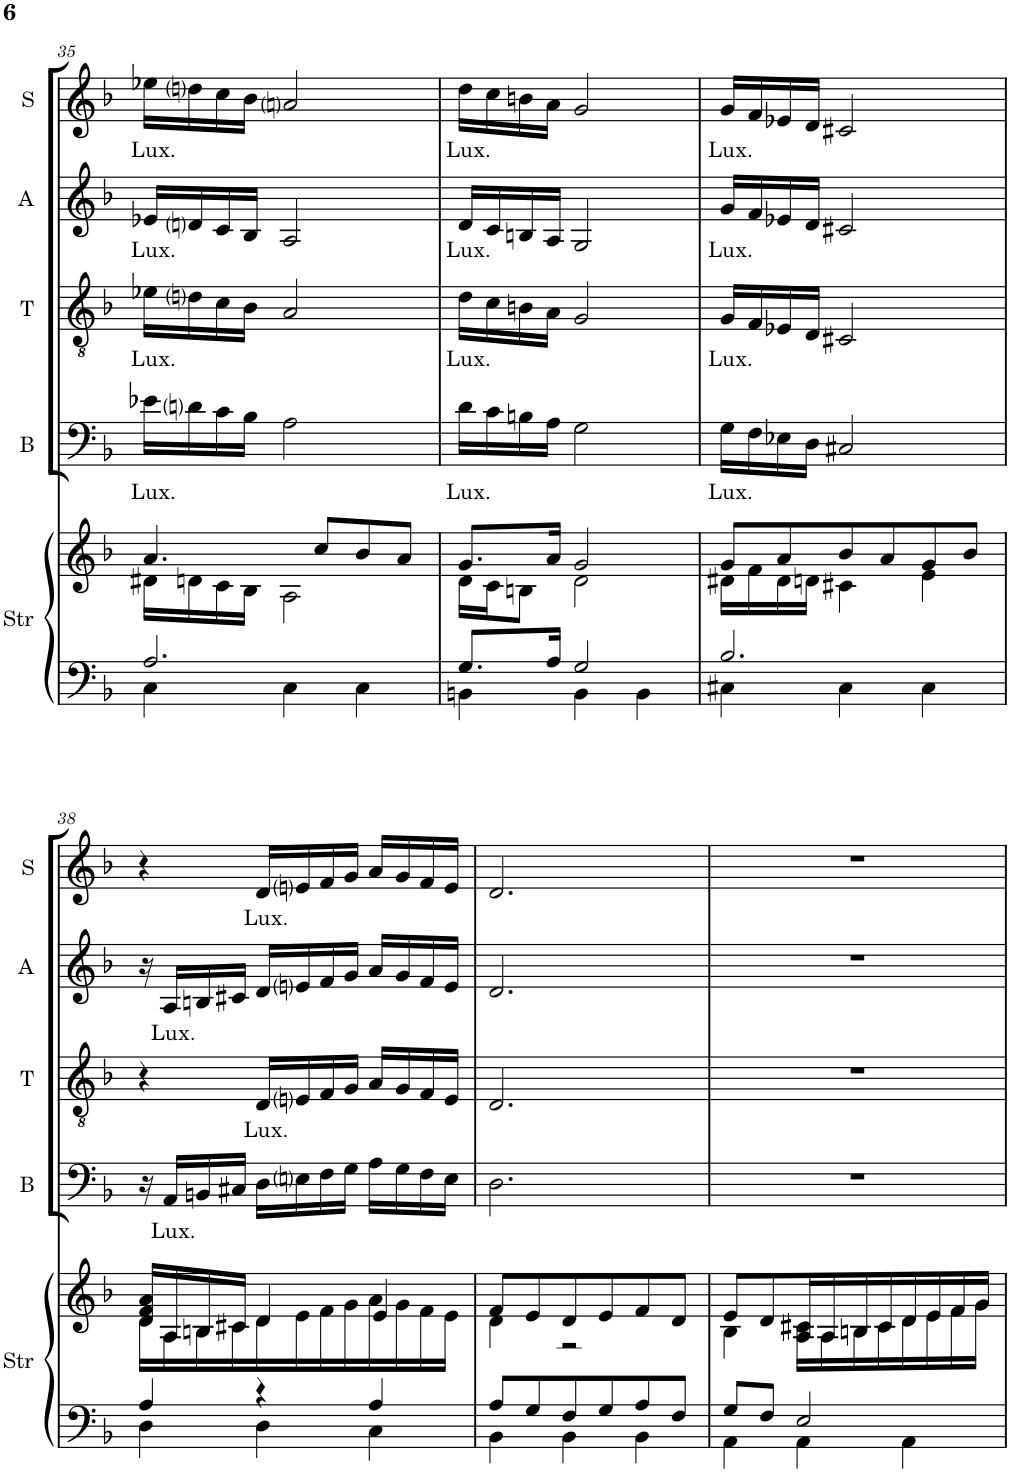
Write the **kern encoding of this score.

**kern	**kern	**kern	**text	**kern	**text	**kern	**text	**kern	**text
*part5	*part5	*part4	*part4	*part3	*part3	*part2	*part2	*part1	*part1
*staff6	*staff5	*staff4	*staff4	*staff3	*staff3	*staff2	*staff2	*staff1	*staff1
*I"Strings	*	*I"Bass	*	*I"Tenor	*	*I"Alto	*	*I"Soprano	*
*I'Str	*	*I'B	*	*I'T	*	*I'A	*	*I'S	*
!!LO:PB:g=z
*clefF4	*clefG2	*clefF4	*	*clefGv2	*	*clefG2	*	*clefG2	*
*k[b-]	*k[b-]	*k[b-]	*	*k[b-]	*	*k[b-]	*	*k[b-]	*
*F:	*F:	*F:	*	*F:	*	*F:	*	*F:	*
*M3/4	*M3/4	*M3/4	*	*M3/4	*	*M3/4	*	*M3/4	*
=35	=35	=35	=35	=35	=35	=35	=35	=35	=35
*^	*^	*	*	*	*	*	*	*	*
!	!	!	!	!	!LO:LY:b	!	!LO:LY:b	!	!LO:LY:b	!	!LO:LY:b
2.A/	4C\	4.a/	16d#X\LL	16e-X\LL	Lux.	16e-X\LL	Lux.	16e-X/LL	Lux.	16ee-X\LL	Lux.
.	.	.	16dn\	16dni\	.	16dni\	.	16dni/	.	16ddni\	.
.	.	.	16c\	16c\	.	16c\	.	16c/	.	16cc\	.
.	.	.	16B-\JJ	16B-\JJ	.	16B-\JJ	.	16B-/JJ	.	16b-\JJ	.
.	4C\	.	2A\	2A\	.	2A/	.	2A/	.	2ani/	.
.	.	8cc/L	.	.	.	.	.	.	.	.	.
.	4C\	8b-/	.	.	.	.	.	.	.	.	.
.	.	8a/J	.	.	.	.	.	.	.	.	.
=36	=36	=36	=36	=36	=36	=36	=36	=36	=36	=36	=36
!	!	!	!	!	!LO:LY:b	!	!LO:LY:b	!	!LO:LY:b	!	!LO:LY:b
8.G/L	4BBn\	8.g/L	16d\LL	16d\LL	Lux.	16d\LL	Lux.	16d/LL	Lux.	16dd\LL	Lux.
.	.	.	16c\J	16c\	.	16c\	.	16c/	.	16cc\	.
.	.	.	8Bn\J	16Bn\	.	16Bn\	.	16Bn/	.	16bn\	.
16A/Jk	.	16a/Jk	.	16A\JJ	.	16A\JJ	.	16A/JJ	.	16a\JJ	.
2G/	4BB\	2g/	2d\	2G\	.	2G/	.	2G/	.	2g/	.
.	4BB\	.	.	.	.	.	.	.	.	.	.
=37	=37	=37	=37	=37	=37	=37	=37	=37	=37	=37	=37
!	!	!	!	!	!LO:LY:b	!	!LO:LY:b	!	!LO:LY:b	!	!LO:LY:b
2.B-/	4C#X\	8g/L	16d#X\LL	16G\LL	Lux.	16G/LL	Lux.	16g/LL	Lux.	16g/LL	Lux.
.	.	.	16f\	16F\	.	16F/	.	16f/	.	16f/	.
.	.	8a/	16d#\	16E-X\	.	16E-X/	.	16e-X/	.	16e-X/	.
.	.	.	16dn\JJ	16D\JJ	.	16D/JJ	.	16d/JJ	.	16d/JJ	.
.	4C#\	8b-/	4c#X\	2C#X/	.	2C#X/	.	2c#X/	.	2c#X/	.
.	.	8a/	.	.	.	.	.	.	.	.	.
.	4C#\	8g/	4e\	.	.	.	.	.	.	.	.
.	.	8b-/J	.	.	.	.	.	.	.	.	.
!!LO:LB:g=z
=38	=38	=38	=38	=38	=38	=38	=38	=38	=38	=38	=38
4A/	4D\	16d/ 16f/ 16a/LL	16d\LL	16r	.	4r	.	16r	.	4r	.
!	!	!	!	!	!LO:LY:b	!	!	!	!LO:LY:b	!	!
.	.	16A/	16A\	16AA/LL	Lux.	.	.	16A/LL	Lux.	.	.
.	.	16Bn/	16B\	16BBn/	.	.	.	16Bn/	.	.	.
.	.	16c#X/JJ	16c#\	16C#X/JJ	.	.	.	16c#X/JJ	.	.	.
!	!	!	!	!	!	!	!LO:LY:b	!	!	!	!LO:LY:b
4r	4D\	4d/	16d\	16D\LL	.	16D/LL	Lux.	16d/LL	.	16d/LL	Lux.
.	.	.	16e\	16Eni\	.	16Eni/	.	16eni/	.	16eni/	.
.	.	.	16f\	16F\	.	16F/	.	16f/	.	16f/	.
.	.	.	16g\	16G\JJ	.	16G/JJ	.	16g/JJ	.	16g/JJ	.
4A/	4C\	4e/	16a\	16A\LL	.	16A/LL	.	16a/LL	.	16a/LL	.
.	.	.	16g\	16G\	.	16G/	.	16g/	.	16g/	.
.	.	.	16f\	16F\	.	16F/	.	16f/	.	16f/	.
.	.	.	16e\JJ	16E\JJ	.	16E/JJ	.	16e/JJ	.	16e/JJ	.
=39	=39	=39	=39	=39	=39	=39	=39	=39	=39	=39	=39
8A/L	4BB-\	8f/L	4d\	2.D\	.	2.D/	.	2.d/	.	2.d/	.
8G/	.	8e/	.	.	.	.	.	.	.	.	.
8F/	4BB-\	8d/	2r	.	.	.	.	.	.	.	.
8G/	.	8e/	.	.	.	.	.	.	.	.	.
8A/	4BB-\	8f/	.	.	.	.	.	.	.	.	.
8F/J	.	8d/J	.	.	.	.	.	.	.	.	.
=40	=40	=40	=40	=40	=40	=40	=40	=40	=40	=40	=40
8G/L	4AA\	8e/L	4B-\	2.r	.	2.r	.	2.r	.	2.r	.
8F/J	.	8d/	.	.	.	.	.	.	.	.	.
2E/	4AA\	16A/ 16c#X/L	16A\ 16c#\LL	.	.	.	.	.	.	.	.
.	.	16A/	16A\	.	.	.	.	.	.	.	.
.	.	16Bn/	16B\	.	.	.	.	.	.	.	.
.	.	16c#/	16c#\	.	.	.	.	.	.	.	.
.	4AA\	16d/	16d\	.	.	.	.	.	.	.	.
.	.	16e/	16e\	.	.	.	.	.	.	.	.
.	.	16f/	16f\	.	.	.	.	.	.	.	.
.	.	16g/JJ	16g\JJ	.	.	.	.	.	.	.	.
*v	*v	*	*	*	*	*	*	*	*	*	*
*	*v	*v	*	*	*	*	*	*	*	*
=	=	=	=	=	=	=	=	=	=
*-	*-	*-	*-	*-	*-	*-	*-	*-	*-
